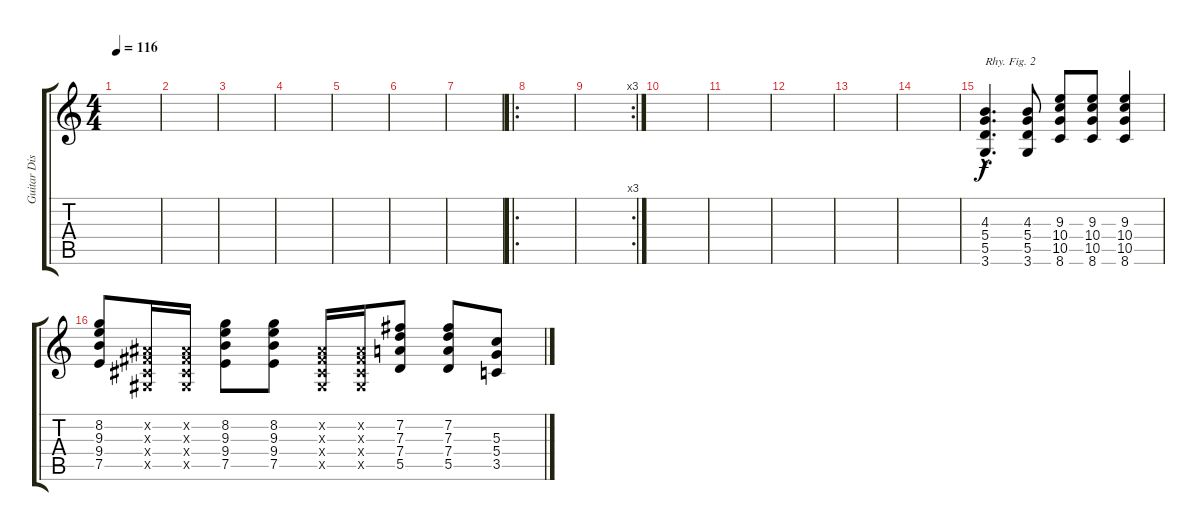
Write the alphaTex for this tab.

\track ("Guitar Dist" "Guitar Dis") {instrument distortionguitar}
\staff {score tabs}
\tuning (E4 B3 G3 D3 A2 E2) {hide}
\ts (4 4)
\tempo 116
\clef g2
\ks c
|
|
|
|
|
|
|
\ro
|
\rc 3
|
|
|
|
|
|
(4.3{hac} 5.4{hac} 5.5{hac} 3.6{hac}).4{d txt "Rhy. Fig. 2"} (4.3 5.4 5.5 3.6).8 (9.3 10.4 10.5 8.6).8 (9.3 10.4 10.5 8.6).8 (9.3 10.4 10.5 8.6).4 |
(8.2 9.3 9.4 7.5).8 (-1.2{x} -1.3{x} -1.4{x} -1.5{x}).16 (-1.2{x} -1.3{x} -1.4{x} -1.5{x}).16 (8.2 9.3 9.4 7.5).8 (8.2 9.3 9.4 7.5).8 (-1.2{x} -1.3{x} -1.4{x} -1.5{x}).16 (-1.2{x} -1.3{x} -1.4{x} -1.5{x}).16 (7.2 7.3 7.4 5.5).8 (7.2 7.3 7.4 5.5).8 (5.3 5.4 3.5).8
